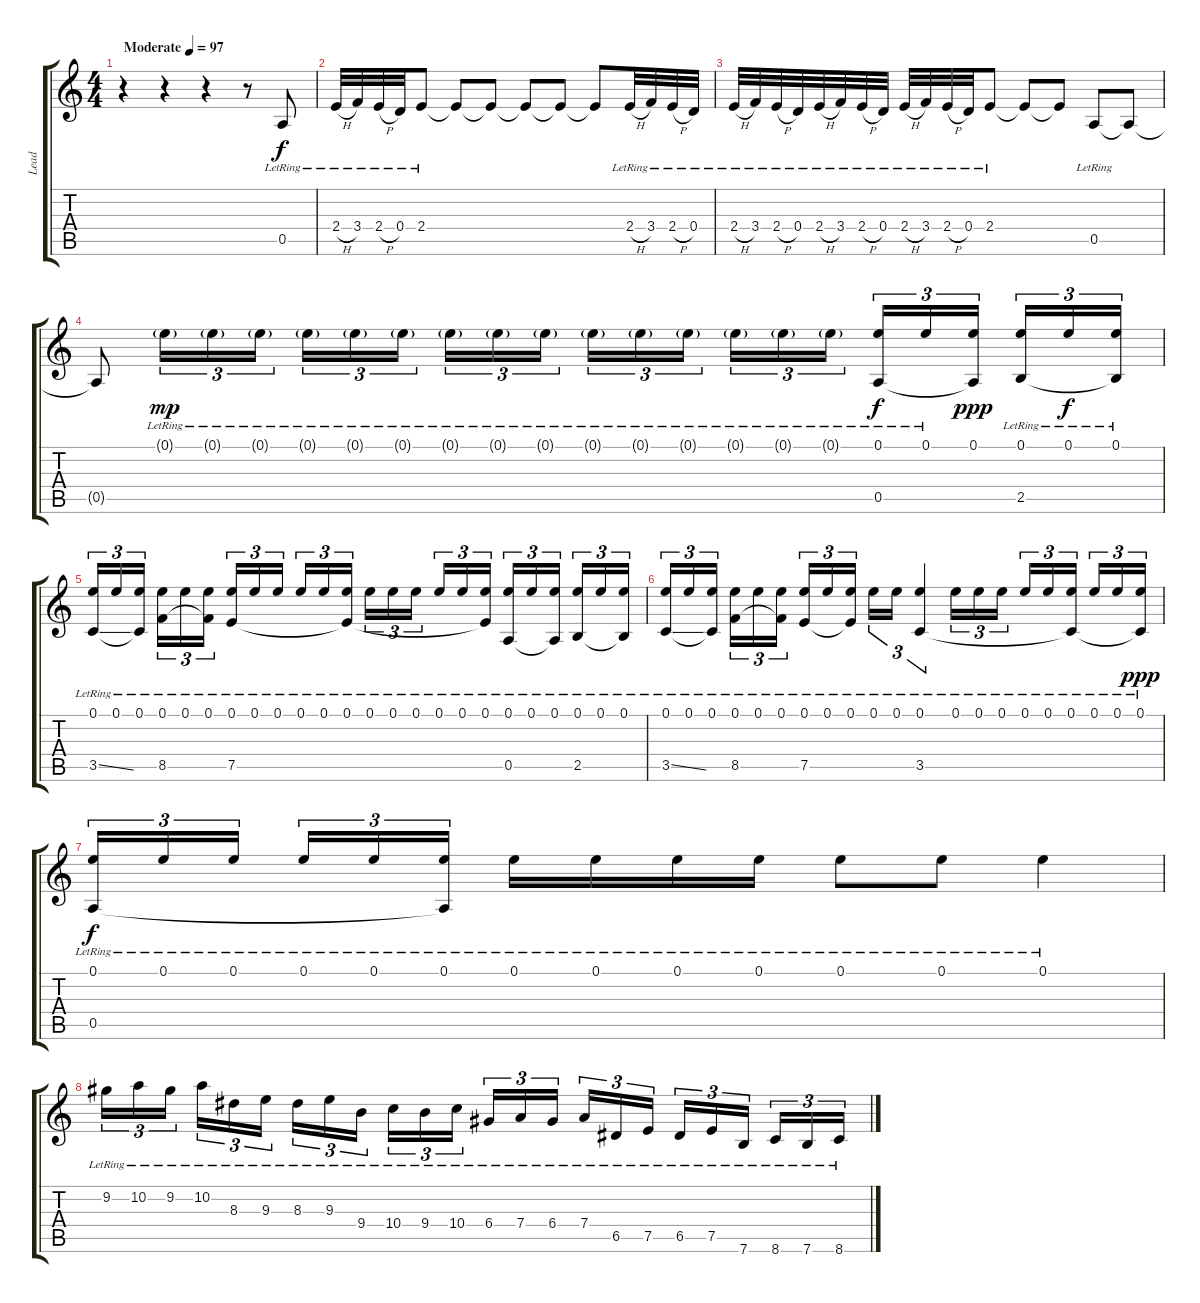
\track ("Lead" "Lead") {instrument acousticguitarsteel}
\staff {score tabs}
\tuning (E4 B3 G3 D3 A2 E2) {hide}
\ts (4 4)
\tempo (97 "Moderate")
\clef g2
\ks c
r.4{dy f instrument acousticguitarsteel} r.4 r.4 r.8 0.5{lr}.8 |
2.4{h lr}.32 3.4{lr}.32 2.4{h lr}.32 0.4{lr}.32 2.4{lr}.8 2.4{t}.8 2.4{t}.8 2.4{t}.8 2.4{t}.8 2.4{t}.8 2.4{h lr}.32 3.4{lr}.32 2.4{h lr}.32 0.4{lr}.32 |
2.4{h lr}.32 3.4{lr}.32 2.4{h lr}.32 0.4{lr}.32 2.4{h lr}.32 3.4{lr}.32 2.4{h lr}.32 0.4{lr}.32 2.4{h lr}.32 3.4{lr}.32 2.4{h lr}.32 0.4{lr}.32 2.4{lr}.8 2.4{t}.8 2.4{t}.8 0.5{lr}.8 0.5{t}.8 |
0.5{t}.8 0.1{g lr}.16{tu (3 2) dy mp} 0.1{g lr}.16{tu (3 2)} 0.1{g lr}.16{tu (3 2)} 0.1{g lr}.16{tu (3 2)} 0.1{g lr}.16{tu (3 2)} 0.1{g lr}.16{tu (3 2) beam splitsecondary} 0.1{g lr}.16{tu (3 2)} 0.1{g lr}.16{tu (3 2)} 0.1{g lr}.16{tu (3 2)} 0.1{g lr}.16{tu (3 2)} 0.1{g lr}.16{tu (3 2)} 0.1{g lr}.16{tu (3 2) beam splitsecondary} 0.1{g lr}.16{tu (3 2)} 0.1{g lr}.16{tu (3 2)} 0.1{g lr}.16{tu (3 2)} (0.1{lr} 0.5{lr}).16{tu (3 2) dy f} 0.1{lr}.16{tu (3 2)} (0.1 0.5{t}).16{tu (3 2) dy ppp beam splitsecondary} (0.1 2.5{lr}).16{tu (3 2)} 0.1{lr}.16{tu (3 2) dy f} (0.1{lr} 2.5{t}).16{tu (3 2)} |
(0.1{lr} 3.5{ss lr}).16{tu (3 2)} 0.1{lr}.16{tu (3 2)} (0.1{lr} 3.5{t}).16{tu (3 2) beam splitsecondary} (0.1{lr} 8.5{lr}).16{tu (3 2)} 0.1{lr}.16{tu (3 2)} (0.1{lr} 8.5{t}).16{tu (3 2)} (0.1{lr} 7.5{lr}).16{tu (3 2)} 0.1{lr}.16{tu (3 2)} 0.1{lr}.16{tu (3 2) beam splitsecondary} 0.1{lr}.16{tu (3 2)} 0.1{lr}.16{tu (3 2)} (0.1{lr} 7.5{t}).16{tu (3 2)} 0.1{lr}.16{tu (3 2)} 0.1{lr}.16{tu (3 2)} 0.1{lr}.16{tu (3 2) beam splitsecondary} 0.1{lr}.16{tu (3 2)} 0.1{lr}.16{tu (3 2)} (0.1{lr} 7.5{t}).16{tu (3 2)} (0.1{lr} 0.5{lr}).16{tu (3 2)} 0.1{lr}.16{tu (3 2)} (0.1{lr} 0.5{t}).16{tu (3 2) beam splitsecondary} (0.1{lr} 2.5{lr}).16{tu (3 2)} 0.1{lr}.16{tu (3 2)} (0.1{lr} 2.5{t}).16{tu (3 2)} |
(0.1{lr} 3.5{ss lr}).16{tu (3 2)} 0.1{lr}.16{tu (3 2)} (0.1{lr} 3.5{t}).16{tu (3 2) beam splitsecondary} (0.1{lr} 8.5{lr}).16{tu (3 2)} 0.1{lr}.16{tu (3 2)} (0.1{lr} 8.5{t}).16{tu (3 2)} (0.1{lr} 7.5{lr}).16{tu (3 2)} 0.1{lr}.16{tu (3 2)} (0.1{lr} 7.5{t}).16{tu (3 2) beam splitsecondary} 0.1{lr}.16{tu (3 2)} 0.1{lr}.16{tu (3 2)} (0.1{lr} 3.5).4{tu (3 2)} 0.1{lr}.16{tu (3 2)} 0.1{lr}.16{tu (3 2)} 0.1{lr}.16{tu (3 2)} 0.1{lr}.16{tu (3 2)} 0.1{lr}.16{tu (3 2)} (0.1{lr} 3.5{t}).16{tu (3 2) beam splitsecondary} 0.1{lr}.16{tu (3 2)} 0.1{lr}.16{tu (3 2)} (0.1{lr} 3.5{t}).16{tu (3 2) dy ppp} |
(0.1{lr} 0.5{lr}).16{tu (3 2) dy f} 0.1{lr}.16{tu (3 2)} 0.1{lr}.16{tu (3 2) beam splitsecondary} 0.1{lr}.16{tu (3 2)} 0.1{lr}.16{tu (3 2)} (0.1{lr} 0.5{t}).16{tu (3 2)} 0.1{lr}.16 0.1{lr}.16 0.1{lr}.16 0.1{lr}.16 0.1{lr}.8 0.1{lr}.8 0.1{lr}.4 |
9.2{lr}.16{tu (3 2)} 10.2{lr}.16{tu (3 2)} 9.2{lr}.16{tu (3 2) beam splitsecondary} 10.2{lr}.16{tu (3 2)} 8.3{lr}.16{tu (3 2)} 9.3{lr}.16{tu (3 2)} 8.3{lr}.16{tu (3 2)} 9.3{lr}.16{tu (3 2)} 9.4{lr}.16{tu (3 2) beam splitsecondary} 10.4{lr}.16{tu (3 2)} 9.4{lr}.16{tu (3 2)} 10.4{lr}.16{tu (3 2)} 6.4{lr}.16{tu (3 2)} 7.4{lr}.16{tu (3 2)} 6.4{lr}.16{tu (3 2) beam splitsecondary} 7.4{lr}.16{tu (3 2)} 6.5{lr}.16{tu (3 2)} 7.5{lr}.16{tu (3 2)} 6.5{lr}.16{tu (3 2)} 7.5{lr}.16{tu (3 2)} 7.6{lr}.16{tu (3 2) beam splitsecondary} 8.6{lr}.16{tu (3 2)} 7.6{lr}.16{tu (3 2)} 8.6{lr}.16{tu (3 2)}
